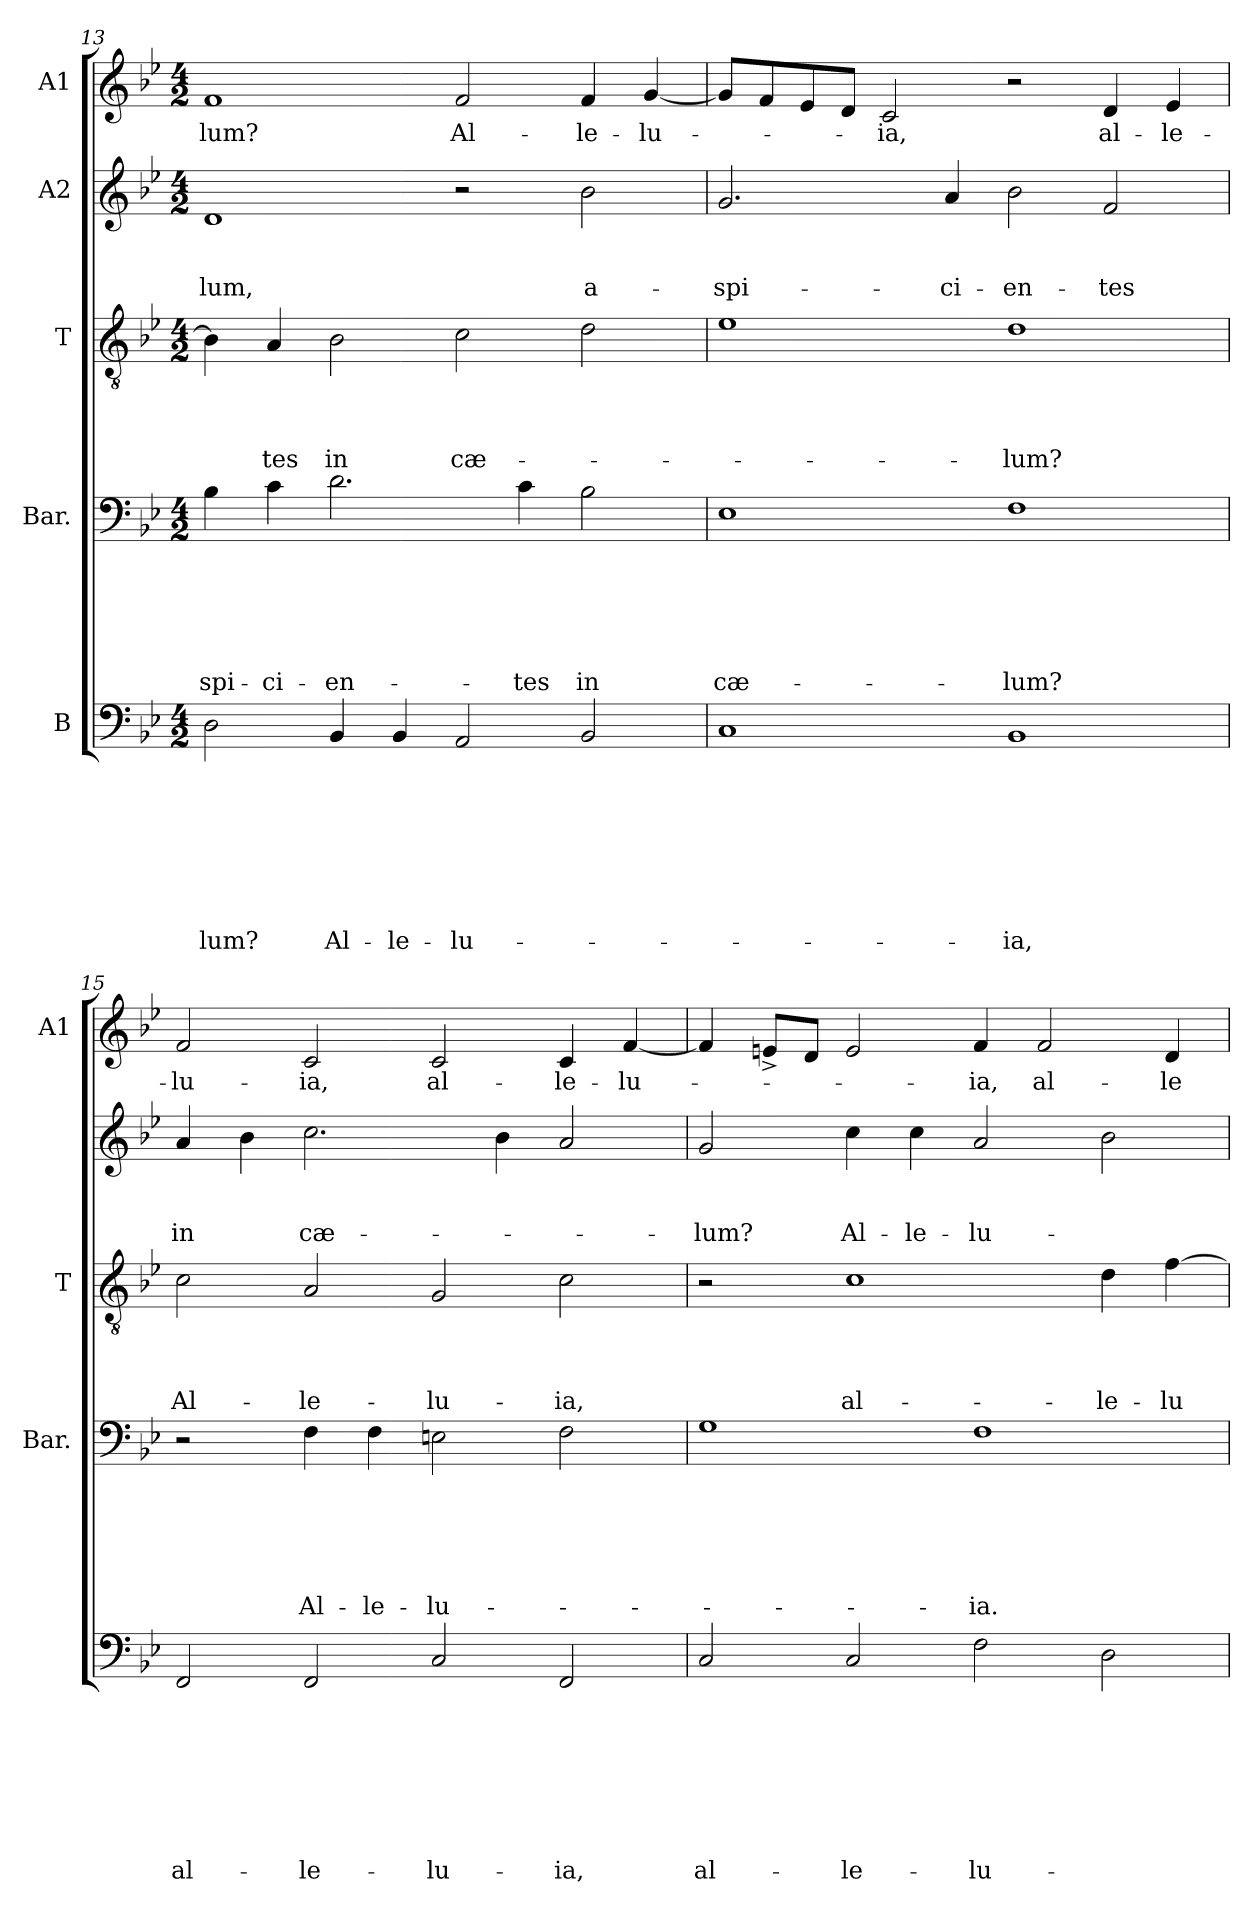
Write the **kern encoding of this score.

**kern	**text	**text	**text	**text	**text	**text	**text	**text	**kern	**text	**text	**text	**text	**text	**text	**kern	**text	**text	**text	**text	**kern	**text	**text	**text	**kern	**text
*part5	*part5	*part5	*part5	*part5	*part5	*part5	*part5	*part5	*part4	*part4	*part4	*part4	*part4	*part4	*part4	*part3	*part3	*part3	*part3	*part3	*part2	*part2	*part2	*part2	*part1	*part1
*staff5	*staff5	*staff5	*staff5	*staff5	*staff5	*staff5	*staff5	*staff5	*staff4	*staff4	*staff4	*staff4	*staff4	*staff4	*staff4	*staff3	*staff3	*staff3	*staff3	*staff3	*staff2	*staff2	*staff2	*staff2	*staff1	*staff1
*I"B	*	*	*	*	*	*	*	*	*I"Bar.	*	*	*	*	*	*	*I"T	*	*	*	*	*I"A2	*	*	*	*I"A1	*
*	*	*	*	*	*	*	*	*	*I'Bar.	*	*	*	*	*	*	*I'T	*	*	*	*	*	*	*	*	*I'A1	*
*clefF4	*	*	*	*	*	*	*	*	*clefF4	*	*	*	*	*	*	*clefGv2	*	*	*	*	*clefG2	*	*	*	*clefG2	*
*k[b-e-]	*	*	*	*	*	*	*	*	*k[b-e-]	*	*	*	*	*	*	*k[b-e-]	*	*	*	*	*k[b-e-]	*	*	*	*k[b-e-]	*
*B-:	*	*	*	*	*	*	*	*	*B-:	*	*	*	*	*	*	*B-:	*	*	*	*	*B-:	*	*	*	*B-:	*
*M4/2	*	*	*	*	*	*	*	*	*M4/2	*	*	*	*	*	*	*M4/2	*	*	*	*	*M4/2	*	*	*	*M4/2	*
=13	=13	=13	=13	=13	=13	=13	=13	=13	=13	=13	=13	=13	=13	=13	=13	=13	=13	=13	=13	=13	=13	=13	=13	=13	=13	=13
!	!	!	!	!	!	!	!	!LO:LY:b	!	!	!	!	!	!	!LO:LY:b	!	!	!	!	!	!	!	!	!LO:LY:b	!	!LO:LY:b
2D\	.	.	.	.	.	.	.	-lum?	4B-\	.	.	.	.	.	-spi-	4B-\]	.	.	.	.	1d	.	.	-lum,	1f	-lum?
!	!	!	!	!	!	!	!	!	!	!	!	!	!	!	!LO:LY:b	!	!	!	!	!LO:LY:b	!	!	!	!	!	!
.	.	.	.	.	.	.	.	.	4c\	.	.	.	.	.	-ci-	4A/	.	.	.	-tes	.	.	.	.	.	.
!	!	!	!	!	!	!	!	!LO:LY:b	!	!	!	!	!	!	!LO:LY:b	!	!	!	!	!LO:LY:b	!	!	!	!	!	!
4BB-/	.	.	.	.	.	.	.	Al-	2.d\	.	.	.	.	.	-en-	2B-\	.	.	.	in	.	.	.	.	.	.
!	!	!	!	!	!	!	!	!LO:LY:b	!	!	!	!	!	!	!	!	!	!	!	!	!	!	!	!	!	!
4BB-/	.	.	.	.	.	.	.	-le-	.	.	.	.	.	.	.	.	.	.	.	.	.	.	.	.	.	.
!	!	!	!	!	!	!	!	!LO:LY:b	!	!	!	!	!	!	!	!	!	!	!	!LO:LY:b	!	!	!	!	!	!LO:LY:b
2AA/	.	.	.	.	.	.	.	-lu-	.	.	.	.	.	.	.	2c\	.	.	.	cæ-	2r	.	.	.	2f/	Al-
!	!	!	!	!	!	!	!	!	!	!	!	!	!	!	!LO:LY:b	!	!	!	!	!	!	!	!	!	!	!
.	.	.	.	.	.	.	.	.	4c\	.	.	.	.	.	-tes	.	.	.	.	.	.	.	.	.	.	.
!	!	!	!	!	!	!	!	!	!	!	!	!	!	!	!LO:LY:b	!	!	!	!	!	!	!	!	!LO:LY:b	!	!LO:LY:b
2BB-/	.	.	.	.	.	.	.	.	2B-\	.	.	.	.	.	in	2d\	.	.	.	.	2b-\	.	.	a-	4f/	-le-
!	!	!	!	!	!	!	!	!	!	!	!	!	!	!	!	!	!	!	!	!	!	!	!	!	!	!LO:LY:b
.	.	.	.	.	.	.	.	.	.	.	.	.	.	.	.	.	.	.	.	.	.	.	.	.	[<4g/	-lu-
=14	=14	=14	=14	=14	=14	=14	=14	=14	=14	=14	=14	=14	=14	=14	=14	=14	=14	=14	=14	=14	=14	=14	=14	=14	=14	=14
!	!	!	!	!	!	!	!	!	!	!	!	!	!	!	!LO:LY:b	!	!	!	!	!	!	!	!	!LO:LY:b	!	!
1C	.	.	.	.	.	.	.	.	1E-	.	.	.	.	.	cæ-	1e-	.	.	.	.	2.g/	.	.	-spi-	8g/L]	.
.	.	.	.	.	.	.	.	.	.	.	.	.	.	.	.	.	.	.	.	.	.	.	.	.	8f/	.
.	.	.	.	.	.	.	.	.	.	.	.	.	.	.	.	.	.	.	.	.	.	.	.	.	8e-/	.
.	.	.	.	.	.	.	.	.	.	.	.	.	.	.	.	.	.	.	.	.	.	.	.	.	8d/J	.
!	!	!	!	!	!	!	!	!	!	!	!	!	!	!	!	!	!	!	!	!	!	!	!	!	!	!LO:LY:b
.	.	.	.	.	.	.	.	.	.	.	.	.	.	.	.	.	.	.	.	.	.	.	.	.	2c/	-ia,
!	!	!	!	!	!	!	!	!	!	!	!	!	!	!	!	!	!	!	!	!	!	!	!	!LO:LY:b	!	!
.	.	.	.	.	.	.	.	.	.	.	.	.	.	.	.	.	.	.	.	.	4a/	.	.	-ci-	.	.
!	!	!	!	!	!	!	!	!LO:LY:b	!	!	!	!	!	!	!LO:LY:b	!	!	!	!	!LO:LY:b	!	!	!	!LO:LY:b	!	!
1BB-	.	.	.	.	.	.	.	-ia,	1F	.	.	.	.	.	-lum?	1d	.	.	.	-lum?	2b-\	.	.	-en-	2r	.
!	!	!	!	!	!	!	!	!	!	!	!	!	!	!	!	!	!	!	!	!	!	!	!	!LO:LY:b	!	!LO:LY:b
.	.	.	.	.	.	.	.	.	.	.	.	.	.	.	.	.	.	.	.	.	2f/	.	.	-tes	4d/	al-
!	!	!	!	!	!	!	!	!	!	!	!	!	!	!	!	!	!	!	!	!	!	!	!	!	!	!LO:LY:b
.	.	.	.	.	.	.	.	.	.	.	.	.	.	.	.	.	.	.	.	.	.	.	.	.	4e-/	-le-
!!LO:PB:g=z
=15	=15	=15	=15	=15	=15	=15	=15	=15	=15	=15	=15	=15	=15	=15	=15	=15	=15	=15	=15	=15	=15	=15	=15	=15	=15	=15
!	!	!	!	!	!	!	!	!LO:LY:b	!	!	!	!	!	!	!	!	!	!	!	!LO:LY:b	!	!	!	!LO:LY:b	!	!LO:LY:b
2FF/	.	.	.	.	.	.	.	al-	2r	.	.	.	.	.	.	2c\	.	.	.	Al-	4a/	.	.	in	2f/	-lu-
.	.	.	.	.	.	.	.	.	.	.	.	.	.	.	.	.	.	.	.	.	4b-\	.	.	.	.	.
!	!	!	!	!	!	!	!	!LO:LY:b	!	!	!	!	!	!	!LO:LY:b	!	!	!	!	!LO:LY:b	!	!	!	!LO:LY:b	!	!LO:LY:b
2FF/	.	.	.	.	.	.	.	-le-	4F\	.	.	.	.	.	Al-	2A/	.	.	.	-le-	2.cc\	.	.	cæ-	2c/	-ia,
!	!	!	!	!	!	!	!	!	!	!	!	!	!	!	!LO:LY:b	!	!	!	!	!	!	!	!	!	!	!
.	.	.	.	.	.	.	.	.	4F\	.	.	.	.	.	-le-	.	.	.	.	.	.	.	.	.	.	.
!	!	!	!	!	!	!	!	!LO:LY:b	!	!	!	!	!	!	!LO:LY:b	!	!	!	!	!LO:LY:b	!	!	!	!	!	!LO:LY:b
2C/	.	.	.	.	.	.	.	-lu-	2En\	.	.	.	.	.	-lu-	2G/	.	.	.	-lu-	.	.	.	.	2c/	al-
.	.	.	.	.	.	.	.	.	.	.	.	.	.	.	.	.	.	.	.	.	4b-\	.	.	.	.	.
!	!	!	!	!	!	!	!	!LO:LY:b	!	!	!	!	!	!	!	!	!	!	!	!LO:LY:b	!	!	!	!	!	!LO:LY:b
2FF/	.	.	.	.	.	.	.	-ia,	2F\	.	.	.	.	.	.	2c\	.	.	.	-ia,	2a/	.	.	.	4c/	-le-
!	!	!	!	!	!	!	!	!	!	!	!	!	!	!	!	!	!	!	!	!	!	!	!	!	!	!LO:LY:b
.	.	.	.	.	.	.	.	.	.	.	.	.	.	.	.	.	.	.	.	.	.	.	.	.	[<4f/	-lu-
=16	=16	=16	=16	=16	=16	=16	=16	=16	=16	=16	=16	=16	=16	=16	=16	=16	=16	=16	=16	=16	=16	=16	=16	=16	=16	=16
!	!	!	!	!	!	!	!	!LO:LY:b	!	!	!	!	!	!	!	!	!	!	!	!	!	!	!	!LO:LY:b	!	!
2C/	.	.	.	.	.	.	.	al-	1G	.	.	.	.	.	.	2r	.	.	.	.	2g/	.	.	-lum?	4f/]	.
.	.	.	.	.	.	.	.	.	.	.	.	.	.	.	.	.	.	.	.	.	.	.	.	.	8en^</L	.
.	.	.	.	.	.	.	.	.	.	.	.	.	.	.	.	.	.	.	.	.	.	.	.	.	8d/J	.
!	!	!	!	!	!	!	!	!LO:LY:b	!	!	!	!	!	!	!	!	!	!	!	!LO:LY:b	!	!	!	!LO:LY:b	!	!
2C/	.	.	.	.	.	.	.	-le-	.	.	.	.	.	.	.	1c	.	.	.	al-	4cc\	.	.	Al-	2e/	.
!	!	!	!	!	!	!	!	!	!	!	!	!	!	!	!	!	!	!	!	!	!	!	!	!LO:LY:b	!	!
.	.	.	.	.	.	.	.	.	.	.	.	.	.	.	.	.	.	.	.	.	4cc\	.	.	-le-	.	.
!	!	!	!	!	!	!	!	!LO:LY:b	!	!	!	!	!	!	!LO:LY:b	!	!	!	!	!	!	!	!	!LO:LY:b	!	!LO:LY:b
2F\	.	.	.	.	.	.	.	-lu-	1F	.	.	.	.	.	-ia.	.	.	.	.	.	2a/	.	.	-lu-	4f/	-ia,
!	!	!	!	!	!	!	!	!	!	!	!	!	!	!	!	!	!	!	!	!	!	!	!	!	!	!LO:LY:b
.	.	.	.	.	.	.	.	.	.	.	.	.	.	.	.	.	.	.	.	.	.	.	.	.	2f/	al-
!	!	!	!	!	!	!	!	!	!	!	!	!	!	!	!	!	!	!	!	!LO:LY:b	!	!	!	!	!	!
2D\	.	.	.	.	.	.	.	.	.	.	.	.	.	.	.	4d\	.	.	.	-le-	2b-\	.	.	.	.	.
!	!	!	!	!	!	!	!	!	!	!	!	!	!	!	!	!	!	!	!	!LO:LY:b	!	!	!	!	!	!LO:LY:b
.	.	.	.	.	.	.	.	.	.	.	.	.	.	.	.	[>4f\	.	.	.	-lu-	.	.	.	.	4d/	-le-
=	=	=	=	=	=	=	=	=	=	=	=	=	=	=	=	=	=	=	=	=	=	=	=	=	=	=
*-	*-	*-	*-	*-	*-	*-	*-	*-	*-	*-	*-	*-	*-	*-	*-	*-	*-	*-	*-	*-	*-	*-	*-	*-	*-	*-
